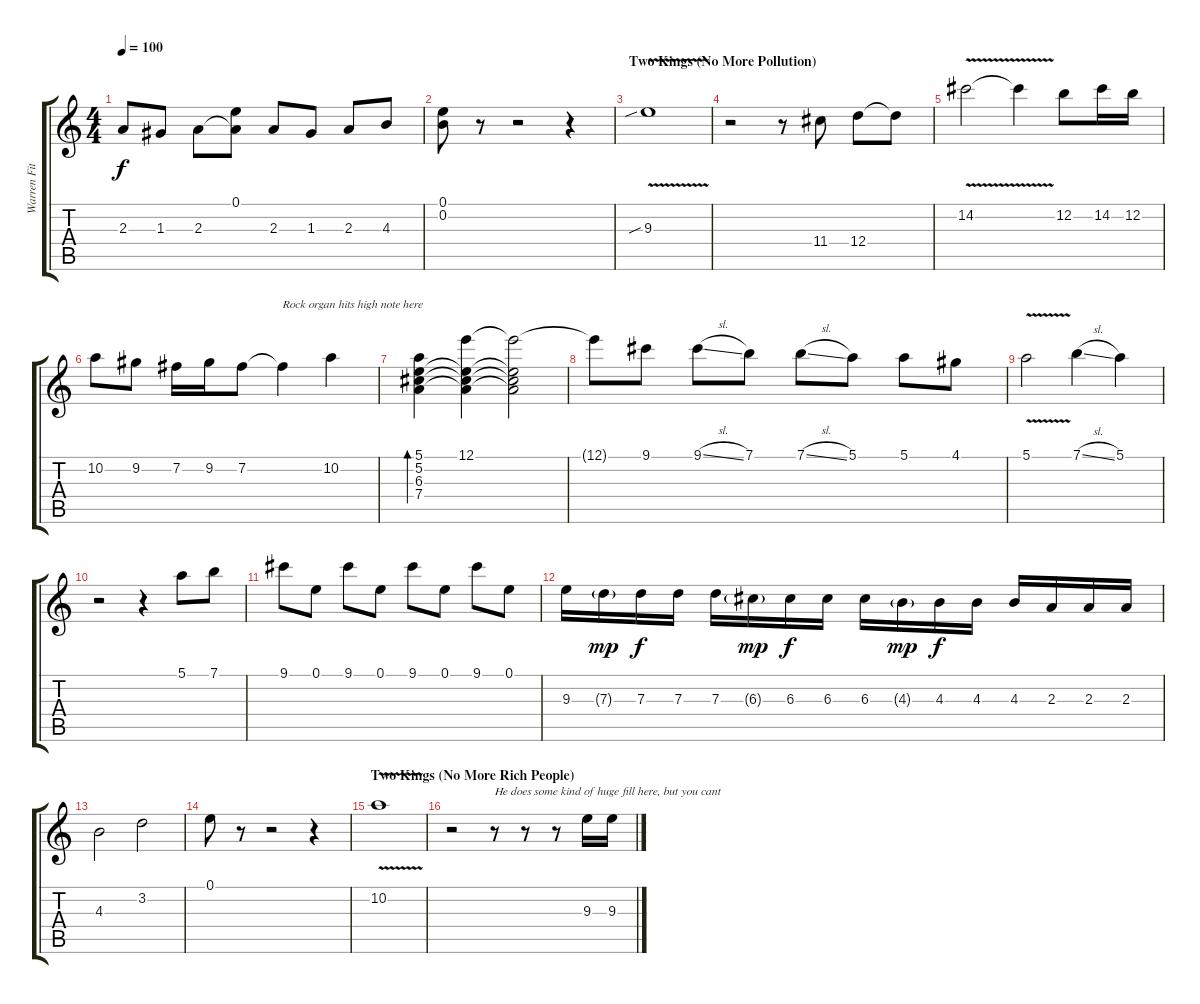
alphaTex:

\track ("Warren Fitzgerald (Studio Guitar/Organ)" "Warren Fit") {instrument electricguitarjazz}
\staff {score tabs}
\tuning (E4 B3 G3 D3 A2 E2) {hide}
\ts (4 4)
\tempo 100
\clef g2
\ks c
2.3.8{dy f} 1.3.8 2.3.8 (0.1 2.3{t}).8 2.3.8 1.3.8 2.3.8 4.3.8 |
(0.1 0.2).8 r.8 r.2 r.4 |
\section ("" "Two Kings (No More Pollution)")
9.3{v sib}.1 |
r.2 r.8 11.4.8 12.4.8 12.4{t}.8 |
14.2{v}.2 14.2{t}.4 12.2.8 14.2.16 12.2.16 |
10.2.8 9.2.8 7.2.16 9.2.16 7.2.8 7.2{t}.4{txt "Rock organ hits high note here"} 10.2.4 |
(5.1 5.2 6.3 7.4).4{bd 240} (12.1 5.2{t} 6.3{t} 7.4{t}).4{instrument drawbarorgan} (12.1{t} 5.2{t} 6.3{t} 7.4{t}).2 |
12.1{t}.8 9.1.8{instrument electricguitarjazz} 9.1{sl}.8 7.1.8 7.1{sl}.8 5.1.8 5.1.8 4.1.8 |
5.1{v}.2 7.1{sl}.4 5.1.4 |
r.2 r.4 5.1.8 7.1.8 |
9.1.8 0.1.8 9.1.8 0.1.8 9.1.8 0.1.8 9.1.8 0.1.8 |
9.3.16 7.3{g}.16{dy mp} 7.3.16{dy f} 7.3.16 7.3.16 6.3{g}.16{dy mp} 6.3.16{dy f} 6.3.16 6.3.16 4.3{g}.16{dy mp} 4.3.16{dy f} 4.3.16 4.3.16 2.3.16 2.3.16 2.3.16 |
4.3.2 3.2.2 |
0.1.8 r.8 r.2 r.4 |
\section ("" "Two Kings (No More Rich People)")
10.2{v}.1 |
r.2 r.8{txt "He does some kind of huge fill here, but you cant"} r.8 r.8 9.3.16 9.3.16
